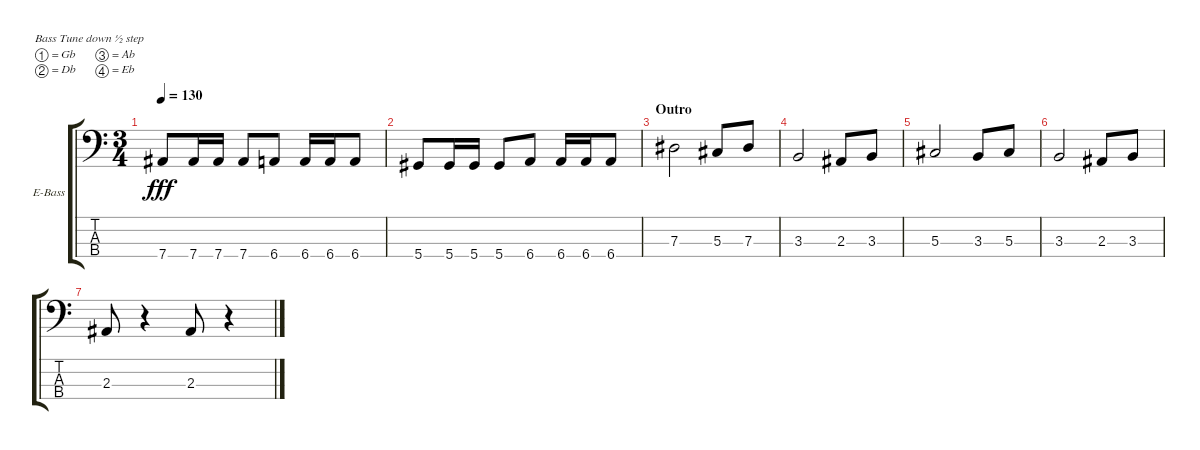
\defaultSystemsLayout 4
\bracketExtendMode groupsimilarinstruments
\firstSystemTrackNameOrientation horizontal
\otherSystemsTrackNameOrientation horizontal
\track ("Electric Bass" "E-Bass") {instrument electricbassfinger}
\staff {score tabs}
\tuning (Gb2 Db2 Ab1 Eb1)
\ts (3 4)
\tempo 130
\clef f4
\ks c
7.4.8{dy fff} 7.4.16 7.4.16 7.4.8 6.4.8 6.4.16 6.4.16 6.4.8 |
5.4.8 5.4.16 5.4.16 5.4.8 6.4.8 6.4.16 6.4.16 6.4.8 |
\section ("" "Outro")
7.3.2 5.3.8 7.3.8 |
3.3.2 2.3.8 3.3.8 |
5.3.2 3.3.8 5.3.8 |
3.3.2 2.3.8 3.3.8 |
2.3.8 r.4 2.3.8 r.4
